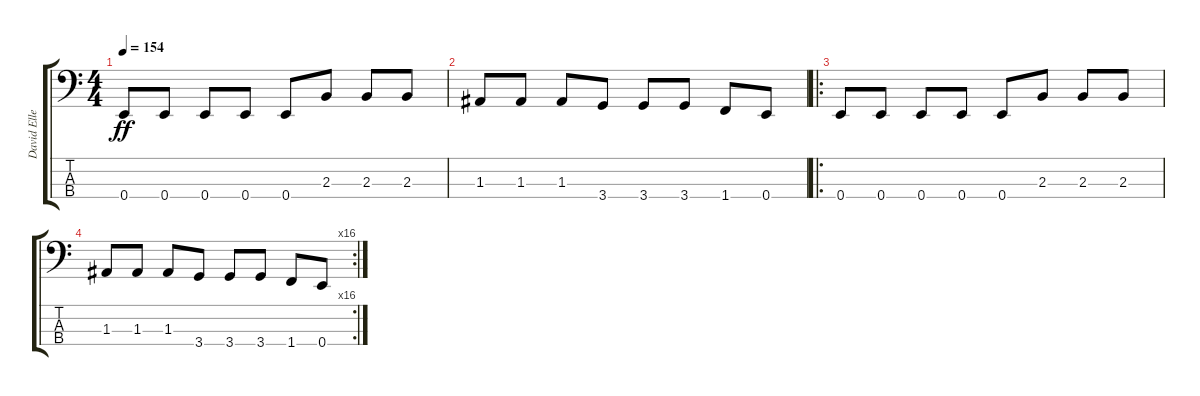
\track ("David Ellefson" "David Elle") {instrument electricbasspick}
\staff {score tabs}
\tuning (G2 D2 A1 E1) {hide}
\ts (4 4)
\tempo 154
\clef f4
\ks c
0.4.8{dy ff} 0.4.8 0.4.8 0.4.8 0.4.8 2.3.8 2.3.8 2.3.8 |
1.3.8 1.3.8 1.3.8 3.4.8 3.4.8 3.4.8 1.4.8 0.4.8 |
\ro
0.4.8 0.4.8 0.4.8 0.4.8 0.4.8 2.3.8 2.3.8 2.3.8 |
\rc 16
1.3.8 1.3.8 1.3.8 3.4.8 3.4.8 3.4.8 1.4.8 0.4.8
